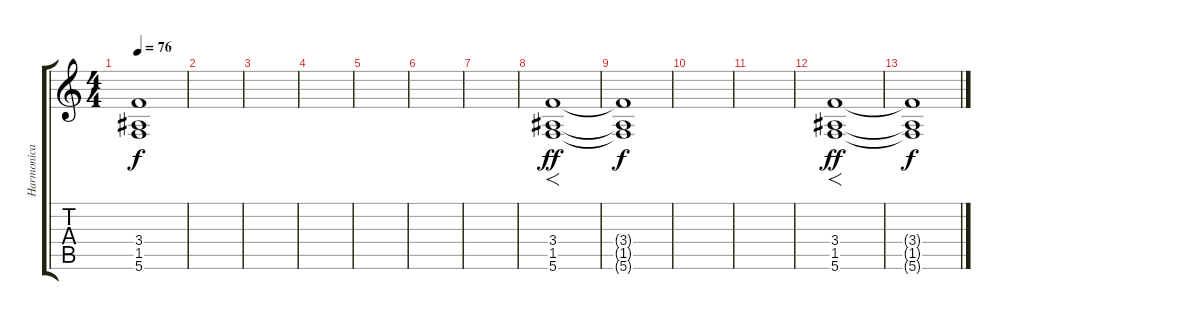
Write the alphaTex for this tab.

\track ("Harmonica" "Harmonica") {instrument slapbass2}
\staff {score tabs}
\tuning (E4 B3 G3 D3 A2 C2) {hide}
\ts (4 4)
\tempo 76
\clef g2
\ks c
(3.4{t} 1.5{t} 5.6{t}).1{dy f} |
|
|
|
|
|
|
(3.4 1.5 5.6).1{f dy ff} |
(3.4{t} 1.5{t} 5.6{t}).1{dy f} |
|
|
(3.4 1.5 5.6).1{f dy ff} |
(3.4{t} 1.5{t} 5.6{t}).1{dy f}
